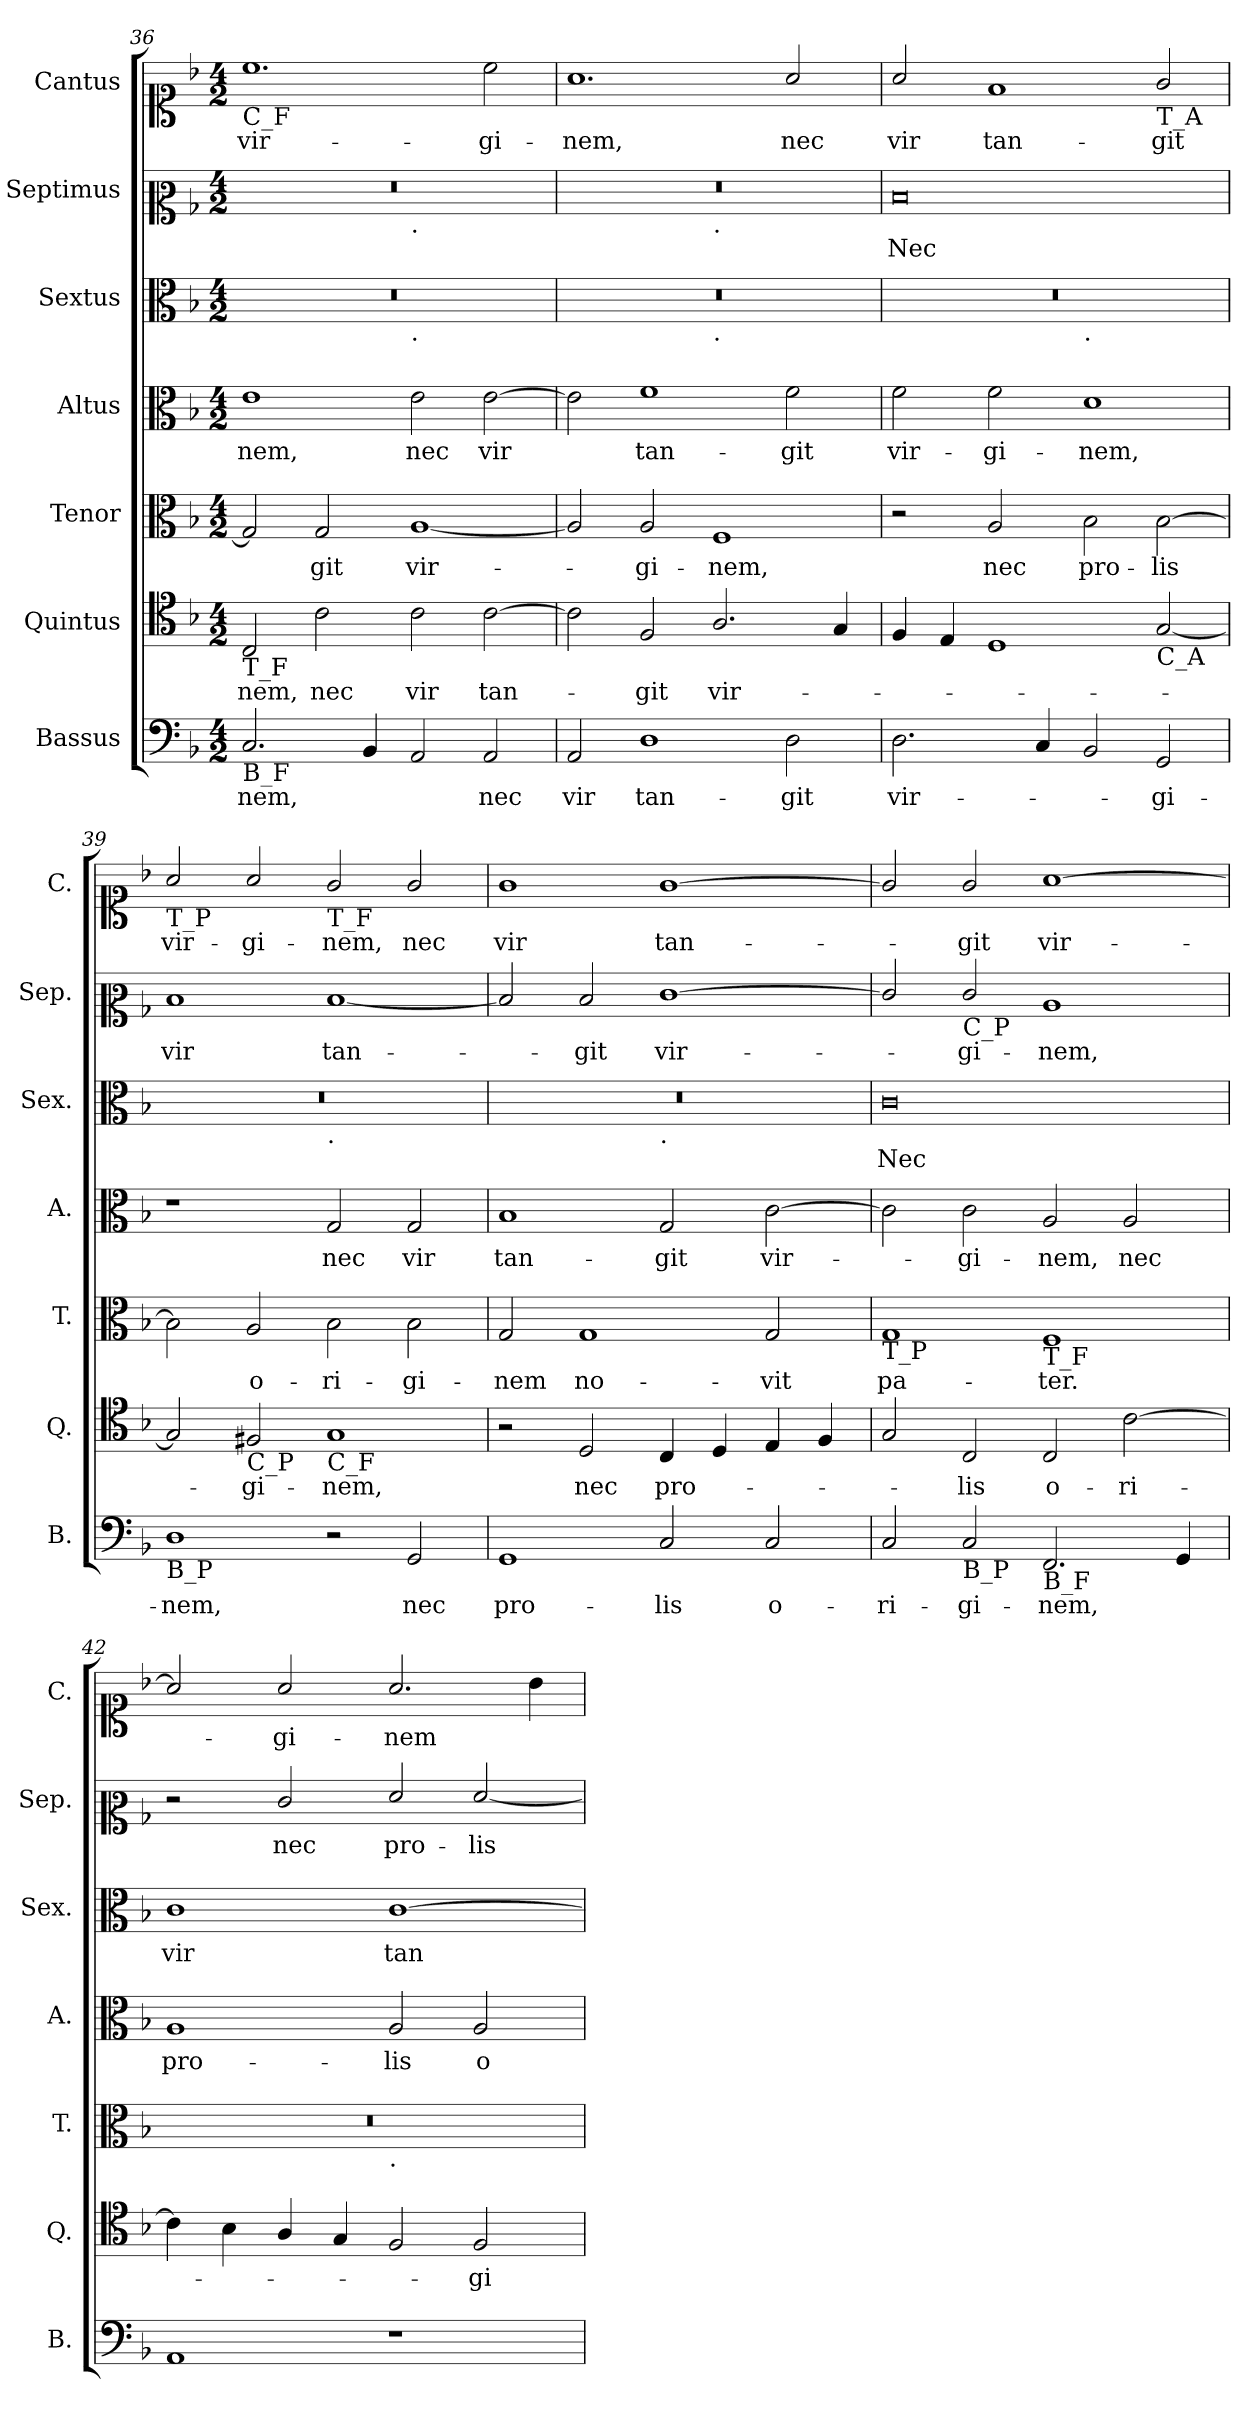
**kern	**text	**kern	**text	**kern	**text	**kern	**text	**kern	**text	**kern	**text	**kern	**text
*part7	*part7	*part6	*part6	*part5	*part5	*part4	*part4	*part3	*part3	*part2	*part2	*part1	*part1
*staff7	*staff7	*staff6	*staff6	*staff5	*staff5	*staff4	*staff4	*staff3	*staff3	*staff2	*staff2	*staff1	*staff1
*I"Bassus	*	*I"Quintus	*	*I"Tenor	*	*I"Altus	*	*I"Sextus	*	*I"Septimus	*	*I"Cantus	*
*I'B.	*	*I'Q.	*	*I'T.	*	*I'A.	*	*I'Sex.	*	*I'Sep.	*	*I'C.	*
*clefF4	*	*clefC4	*	*clefC3	*	*clefC3	*	*clefC3	*	*clefC2	*	*clefC1	*
*k[b-]	*	*k[b-]	*	*k[b-]	*	*k[b-]	*	*k[b-]	*	*k[b-]	*	*k[b-]	*
*F:	*	*F:	*	*F:	*	*F:	*	*F:	*	*F:	*	*F:	*
*M4/2	*	*M4/2	*	*M4/2	*	*M4/2	*	*M4/2	*	*M4/2	*	*M4/2	*
=36	=36	=36	=36	=36	=36	=36	=36	=36	=36	=36	=36	=36	=36
!	!	!	!	!	!	!	!	!	!	!	!	!LO:TX:b:t=C_F	!
!	!	!LO:TX:b:t=T_F	!	!	!	!	!	!	!	!	!	!	!
!LO:TX:b:t=B_F	!	!	!	!	!	!	!	!	!	!	!	!	!
!	!	!	!	!	!	!	!	!LO:N:vis=1	!	!LO:N:vis=1	!	!	!
*	*	*	*	*	*	*	*	*^	*	*^	*	*	*
2.C/	-nem,	2C/	-nem,	2G/]	.	1e	-nem,	0r	1ryy	.	0r	1ryy	.	1.cc	vir-
.	.	2c\	nec	2G/	-git	.	.	.	.	.	.	.	.	.	.
4BB-/	.	.	.	.	.	.	.	.	.	.	.	.	.	.	.
!	!	!	!	!	!	!	!	!	!	!	!	!LO:TX:b:t=.	!	!	!
!	!	!	!	!	!	!	!	!	!LO:TX:b:t=.	!	!	!	!	!	!
2AA/	.	2c\	vir	[1A	vir-	2e\	nec	.	1ryy	.	.	1ryy	.	.	.
2AA/	nec	[2c\	tan-	.	.	[2e\	vir	.	.	.	.	.	.	2cc\	-gi-
=37	=37	=37	=37	=37	=37	=37	=37	=37	=37	=37	=37	=37	=37	=37	=37
!	!	!	!	!	!	!	!	!LO:N:vis=1	!	!	!LO:N:vis=1	!	!	!	!
2AA/	vir	2c\]	.	2A/]	.	2e\]	.	0r	1ryy	.	0r	1ryy	.	1.a	-nem,
1D	tan-	2F/	-git	2A/	-gi-	1f	tan-	.	.	.	.	.	.	.	.
!	!	!	!	!	!	!	!	!	!	!	!	!LO:TX:b:t=.	!	!	!
!	!	!	!	!	!	!	!	!	!LO:TX:b:t=.	!	!	!	!	!	!
.	.	2.A/	vir-	1F	-nem,	.	.	.	1ryy	.	.	1ryy	.	.	.
2D\	-git	.	.	.	.	2f\	-git	.	.	.	.	.	.	2a/	nec
.	.	4G/	.	.	.	.	.	.	.	.	.	.	.	.	.
=38	=38	=38	=38	=38	=38	=38	=38	=38	=38	=38	=38	=38	=38	=38	=38
!	!	!	!	!	!	!	!	!LO:N:vis=1	!	!	!	!	!	!	!
*	*	*	*	*	*	*	*	*	*	*	*v	*v	*	*	*
2.D\	vir-	4F/	.	2r	.	2f\	vir-	0r	1ryy	.	0d	Nec	2a/	vir
.	.	4E/	.	.	.	.	.	.	.	.	.	.	.	.
.	.	1D	.	2A/	nec	2f\	-gi-	.	.	.	.	.	1f	tan-
4C/	.	.	.	.	.	.	.	.	.	.	.	.	.	.
!	!	!	!	!	!	!	!	!	!LO:TX:b:t=.	!	!	!	!	!
2BB-/	.	.	.	2B-\	pro-	1d	-nem,	.	1ryy	.	.	.	.	.
!	!	!	!	!	!	!	!	!	!	!	!	!	!LO:TX:b:t=T_A	!
!	!	!LO:TX:b:t=C_A	!	!	!	!	!	!	!	!	!	!	!	!
2GG/	-gi-	[2G/	.	[2B-\	-lis	.	.	.	.	.	.	.	2g/	-git
=39	=39	=39	=39	=39	=39	=39	=39	=39	=39	=39	=39	=39	=39	=39
!	!	!	!	!	!	!	!	!	!	!	!	!	!LO:TX:b:t=T_P	!
!LO:TX:b:t=B_P	!	!	!	!	!	!	!	!	!	!	!	!	!	!
!	!	!	!	!	!	!	!	!LO:N:vis=1	!	!	!	!	!	!
1D	-nem,	2G/]	.	2B-\]	.	1r	.	0r	1ryy	.	1d	vir	2a/	vir-
!	!	!LO:TX:b:t=C_P	!	!	!	!	!	!	!	!	!	!	!	!
.	.	2F#X/	-gi-	2A/	o-	.	.	.	.	.	.	.	2a/	-gi-
!	!	!	!	!	!	!	!	!	!	!	!	!	!LO:TX:b:t=T_F	!
!	!	!	!	!	!	!	!	!	!LO:TX:b:t=.	!	!	!	!	!
!	!	!LO:TX:b:t=C_F	!	!	!	!	!	!	!	!	!	!	!	!
2r	.	1G	-nem,	2B-\	-ri-	2G/	nec	.	1ryy	.	[1d	tan-	2g/	-nem,
2GG/	nec	.	.	2B-\	-gi-	2G/	vir	.	.	.	.	.	2g/	nec
=40	=40	=40	=40	=40	=40	=40	=40	=40	=40	=40	=40	=40	=40	=40
!	!	!	!	!	!	!	!	!LO:N:vis=1	!	!	!	!	!	!
1GG	pro-	2r	.	2G/	-nem	1B-	tan-	0r	1ryy	.	2d/]	.	1g	vir
.	.	2D/	nec	1G	no-	.	.	.	.	.	2d/	-git	.	.
!	!	!	!	!	!	!	!	!	!LO:TX:b:t=.	!	!	!	!	!
2C/	-lis	4C/	pro-	.	.	2G/	-git	.	1ryy	.	[1e	vir-	[1g	tan-
.	.	4D/	.	.	.	.	.	.	.	.	.	.	.	.
2C/	o-	4E/	.	2G/	-vit	[2c\	vir-	.	.	.	.	.	.	.
.	.	4F/	.	.	.	.	.	.	.	.	.	.	.	.
=41	=41	=41	=41	=41	=41	=41	=41	=41	=41	=41	=41	=41	=41	=41
!	!	!	!	!LO:TX:b:t=T_P	!	!	!	!	!	!	!	!	!	!
*	*	*	*	*	*	*	*	*v	*v	*	*	*	*	*
2C/	-ri-	2G/	.	1G	pa-	2c\]	.	0c	Nec	2e/]	.	2g/]	.
!	!	!	!	!	!	!	!	!	!	!LO:TX:b:t=C_P	!	!	!
!LO:TX:b:t=B_P	!	!	!	!	!	!	!	!	!	!	!	!	!
2C/	-gi-	2C/	-lis	.	.	2c\	-gi-	.	.	2e/	-gi-	2g/	-git
!	!	!	!	!LO:TX:b:t=T_F	!	!	!	!	!	!	!	!	!
!LO:TX:b:t=B_F	!	!	!	!	!	!	!	!	!	!	!	!	!
2.FF/	-nem,	2C/	o-	1F	-ter.	2A/	-nem,	.	.	1c	-nem,	[1a	vir-
.	.	[2c\	-ri-	.	.	2A/	nec	.	.	.	.	.	.
4GG/	.	.	.	.	.	.	.	.	.	.	.	.	.
=42	=42	=42	=42	=42	=42	=42	=42	=42	=42	=42	=42	=42	=42
!	!	!	!	!LO:N:vis=1	!	!	!	!	!	!	!	!	!
*	*	*	*	*^	*	*	*	*	*	*	*	*	*
1AA	.	4c\]	.	0r	1ryy	.	1A	pro-	1c	vir	2r	.	2a/]	.
.	.	4B-\	.	.	.	.	.	.	.	.	.	.	.	.
.	.	4A/	.	.	.	.	.	.	.	.	2e/	nec	2a/	-gi-
.	.	4G/	.	.	.	.	.	.	.	.	.	.	.	.
!	!	!	!	!	!LO:TX:b:t=.	!	!	!	!	!	!	!	!	!
1r	.	2F/	.	.	1ryy	.	2A/	-lis	[1c	tan-	2f/	pro-	2.a/	-nem
.	.	2F/	-gi-	.	.	.	2A/	o-	.	.	[2f/	-lis	.	.
.	.	.	.	.	.	.	.	.	.	.	.	.	4b-\	.
*	*	*	*	*v	*v	*	*	*	*	*	*	*	*	*
=	=	=	=	=	=	=	=	=	=	=	=	=	=
*-	*-	*-	*-	*-	*-	*-	*-	*-	*-	*-	*-	*-	*-
